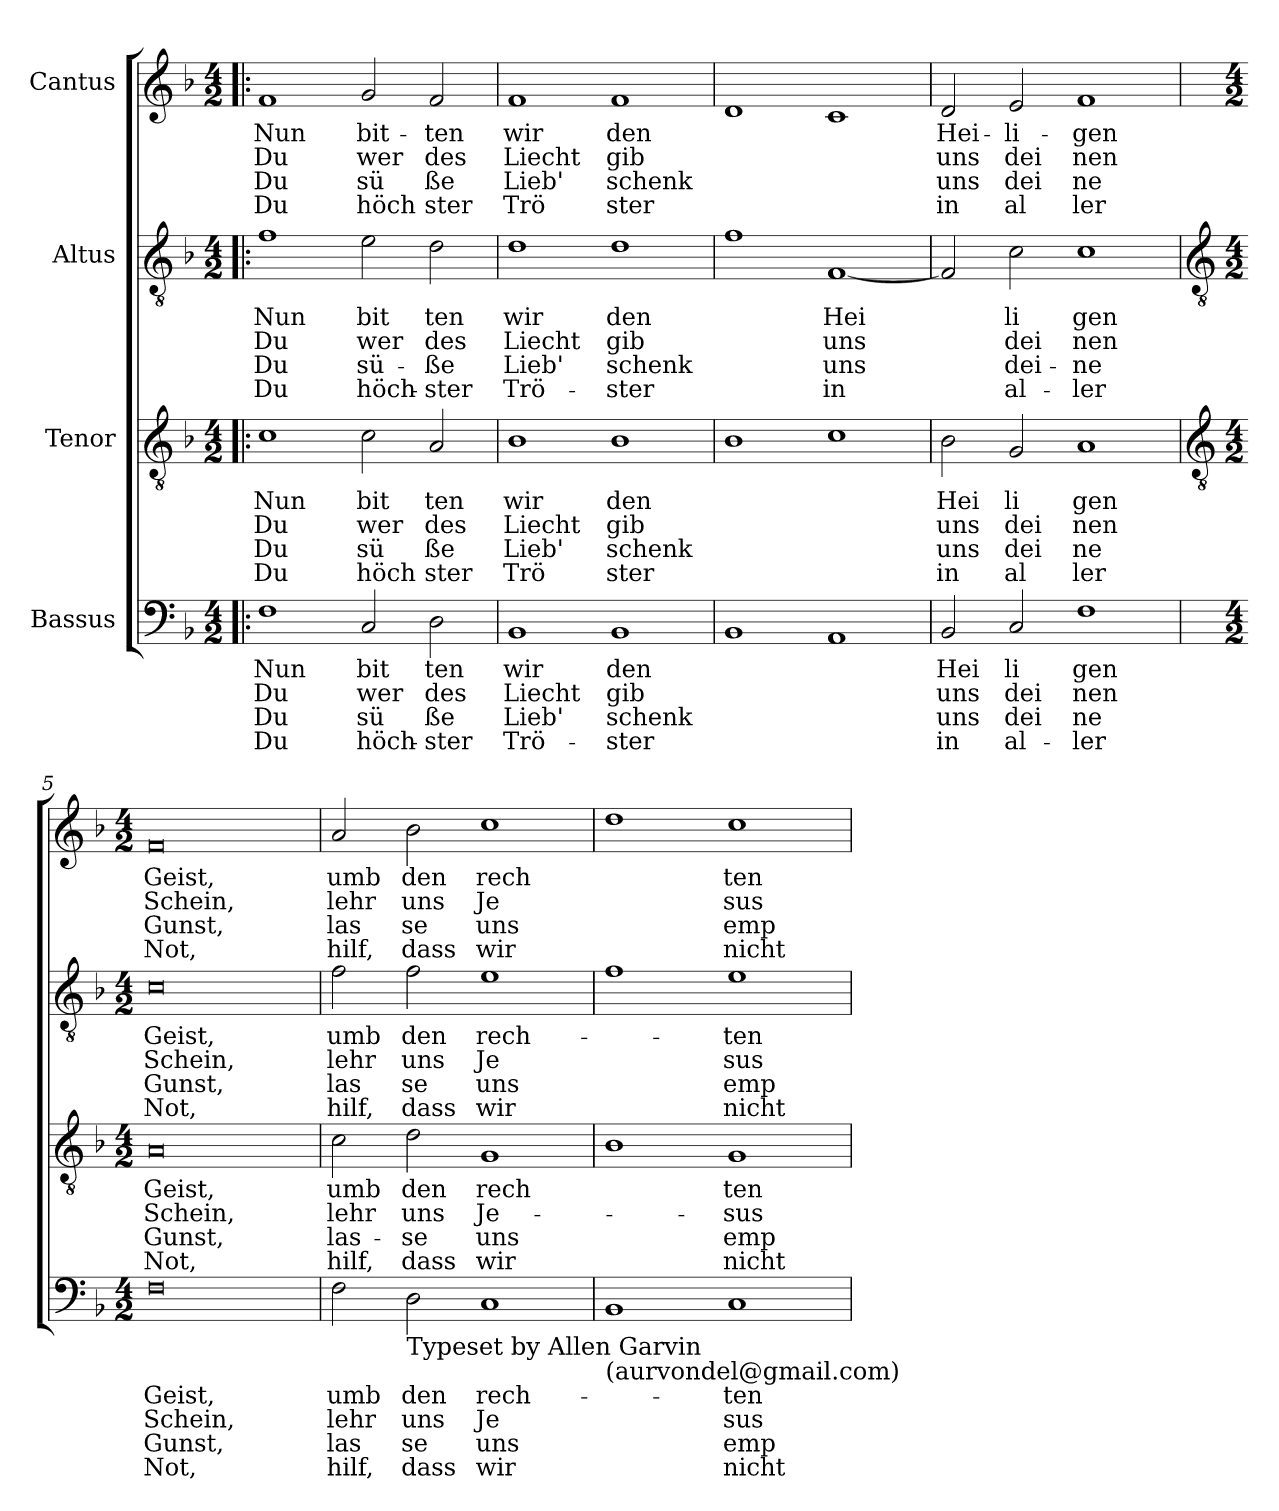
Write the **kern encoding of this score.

**kern	**text	**text	**text	**text	**kern	**text	**text	**text	**text	**kern	**text	**text	**text	**text	**kern	**text	**text	**text	**text
*part4	*part4	*part4	*part4	*part4	*part3	*part3	*part3	*part3	*part3	*part2	*part2	*part2	*part2	*part2	*part1	*part1	*part1	*part1	*part1
*staff4	*staff4	*staff4	*staff4	*staff4	*staff3	*staff3	*staff3	*staff3	*staff3	*staff2	*staff2	*staff2	*staff2	*staff2	*staff1	*staff1	*staff1	*staff1	*staff1
*I"Bassus	*	*	*	*	*I"Tenor	*	*	*	*	*I"Altus	*	*	*	*	*I"Cantus	*	*	*	*
*clefF4	*	*	*	*	*clefGv2	*	*	*	*	*clefGv2	*	*	*	*	*clefG2	*	*	*	*
*k[b-]	*	*	*	*	*k[b-]	*	*	*	*	*k[b-]	*	*	*	*	*k[b-]	*	*	*	*
*F:	*	*	*	*	*F:	*	*	*	*	*F:	*	*	*	*	*F:	*	*	*	*
*M4/2	*	*	*	*	*M4/2	*	*	*	*	*M4/2	*	*	*	*	*M4/2	*	*	*	*
=1!|:	=1!|:	=1!|:	=1!|:	=1!|:	=1!|:	=1!|:	=1!|:	=1!|:	=1!|:	=1!|:	=1!|:	=1!|:	=1!|:	=1!|:	=1!|:	=1!|:	=1!|:	=1!|:	=1!|:
!	!LO:LY:b	!LO:LY:b	!LO:LY:b	!LO:LY:b	!	!LO:LY:b	!LO:LY:b	!LO:LY:b	!LO:LY:b	!	!LO:LY:b	!LO:LY:b	!LO:LY:b	!LO:LY:b	!	!LO:LY:b	!LO:LY:b	!LO:LY:b	!LO:LY:b
1F	Nun	Du	Du	Du	1c	Nun	Du	Du	Du	1f	Nun	Du	Du	Du	1f	Nun	Du	Du	Du
!	!LO:LY:b	!LO:LY:b	!LO:LY:b	!LO:LY:b	!	!LO:LY:b	!LO:LY:b	!LO:LY:b	!LO:LY:b	!	!LO:LY:b	!LO:LY:b	!LO:LY:b	!LO:LY:b	!	!LO:LY:b	!LO:LY:b	!LO:LY:b	!LO:LY:b
2C/	bit	wer	sü	höch-	2c\	bit	wer	sü	höch	2e\	bit	wer	sü-	-höch-	2g/	bit-	-wer	sü	höch
!	!LO:LY:b	!LO:LY:b	!LO:LY:b	!LO:LY:b	!	!LO:LY:b	!LO:LY:b	!LO:LY:b	!LO:LY:b	!	!LO:LY:b	!LO:LY:b	!LO:LY:b	!LO:LY:b	!	!LO:LY:b	!LO:LY:b	!LO:LY:b	!LO:LY:b
2D\	-ten	des	ße	ster	2A/	ten	des	ße	ster	2d\	-ten	des	ße	ster	2f/	ten	des	ße	ster
=2	=2	=2	=2	=2	=2	=2	=2	=2	=2	=2	=2	=2	=2	=2	=2	=2	=2	=2	=2
!	!LO:LY:b	!LO:LY:b	!LO:LY:b	!LO:LY:b	!	!LO:LY:b	!LO:LY:b	!LO:LY:b	!LO:LY:b	!	!LO:LY:b	!LO:LY:b	!LO:LY:b	!LO:LY:b	!	!LO:LY:b	!LO:LY:b	!LO:LY:b	!LO:LY:b
1BB-	wir	Liecht	Lieb'	Trö-	1B-	wir	Liecht	Lieb'	Trö	1d	wir	Liecht	Lieb'	Trö-	1f	wir	Liecht	Lieb'	Trö
!	!LO:LY:b	!LO:LY:b	!LO:LY:b	!LO:LY:b	!	!LO:LY:b	!LO:LY:b	!LO:LY:b	!LO:LY:b	!	!LO:LY:b	!LO:LY:b	!LO:LY:b	!LO:LY:b	!	!LO:LY:b	!LO:LY:b	!LO:LY:b	!LO:LY:b
1BB-	-den	gib	schenk	ster	1B-	den	gib	schenk	ster	1d	-den	gib	schenk	ster	1f	den	gib	schenk	ster
=3	=3	=3	=3	=3	=3	=3	=3	=3	=3	=3	=3	=3	=3	=3	=3	=3	=3	=3	=3
1BB-	.	.	.	.	1B-	.	.	.	.	1f	.	.	.	.	1d	.	.	.	.
!	!	!	!	!	!	!	!	!	!	!	!LO:LY:b	!LO:LY:b	!LO:LY:b	!LO:LY:b	!	!	!	!	!
1AA	.	.	.	.	1c	.	.	.	.	[1F	Hei	uns	uns	in	1c	.	.	.	.
=4	=4	=4	=4	=4	=4	=4	=4	=4	=4	=4	=4	=4	=4	=4	=4	=4	=4	=4	=4
!	!LO:LY:b	!LO:LY:b	!LO:LY:b	!LO:LY:b	!	!LO:LY:b	!LO:LY:b	!LO:LY:b	!LO:LY:b	!	!	!	!	!	!	!LO:LY:b	!LO:LY:b	!LO:LY:b	!LO:LY:b
2BB-/	Hei	uns	uns	in	2B-\	Hei	uns	uns	in	2F/]	.	.	.	.	2d/	Hei-	-uns	uns	in
!	!LO:LY:b	!LO:LY:b	!LO:LY:b	!LO:LY:b	!	!LO:LY:b	!LO:LY:b	!LO:LY:b	!LO:LY:b	!	!LO:LY:b	!LO:LY:b	!LO:LY:b	!LO:LY:b	!	!LO:LY:b	!LO:LY:b	!LO:LY:b	!LO:LY:b
2C/	li	dei	dei	al-	2G/	li	dei	dei	al	2c\	li	dei	dei-	-al-	2e/	li-	-dei	dei	al
!	!LO:LY:b	!LO:LY:b	!LO:LY:b	!LO:LY:b	!	!LO:LY:b	!LO:LY:b	!LO:LY:b	!LO:LY:b	!	!LO:LY:b	!LO:LY:b	!LO:LY:b	!LO:LY:b	!	!LO:LY:b	!LO:LY:b	!LO:LY:b	!LO:LY:b
1F	-gen	nen	ne	ler	1A	gen	nen	ne	ler	1c	-gen	nen	ne	ler	1f	gen	nen	ne	ler
!!LO:LB:g=z
=5	=5	=5	=5	=5	=5	=5	=5	=5	=5	=5	=5	=5	=5	=5	=5	=5	=5	=5	=5
*	*	*	*	*	*clefGv2	*	*	*	*	*clefGv2	*	*	*	*	*	*	*	*	*
*M4/2	*	*	*	*	*M4/2	*	*	*	*	*M4/2	*	*	*	*	*M4/2	*	*	*	*
!	!LO:LY:b	!LO:LY:b	!LO:LY:b	!LO:LY:b	!	!LO:LY:b	!LO:LY:b	!LO:LY:b	!LO:LY:b	!	!LO:LY:b	!LO:LY:b	!LO:LY:b	!LO:LY:b	!	!LO:LY:b	!LO:LY:b	!LO:LY:b	!LO:LY:b
0F	Geist,	Schein,	Gunst,	Not,	0A	Geist,	Schein,	Gunst,	Not,	0c	Geist,	Schein,	Gunst,	Not,	0f	Geist,	Schein,	Gunst,	Not,
=6	=6	=6	=6	=6	=6	=6	=6	=6	=6	=6	=6	=6	=6	=6	=6	=6	=6	=6	=6
!	!LO:LY:b	!LO:LY:b	!LO:LY:b	!LO:LY:b	!	!LO:LY:b	!LO:LY:b	!LO:LY:b	!LO:LY:b	!	!LO:LY:b	!LO:LY:b	!LO:LY:b	!LO:LY:b	!	!LO:LY:b	!LO:LY:b	!LO:LY:b	!LO:LY:b
2F\	umb	lehr	las	hilf,	2c\	umb	lehr	las-	-hilf,	2f\	umb	lehr	las	hilf,	2a/	umb	lehr	las	hilf,
!LO:TX:b:t=Typeset by Allen Garvin	!	!	!	!	!	!	!	!	!	!	!	!	!	!	!	!	!	!	!
!	!LO:LY:b	!LO:LY:b	!LO:LY:b	!LO:LY:b	!	!LO:LY:b	!LO:LY:b	!LO:LY:b	!LO:LY:b	!	!LO:LY:b	!LO:LY:b	!LO:LY:b	!LO:LY:b	!	!LO:LY:b	!LO:LY:b	!LO:LY:b	!LO:LY:b
2D\	den	uns	se	dass	2d\	den	uns	se	dass	2f\	den	uns	se	dass	2b-\	den	uns	se	dass
!	!LO:LY:b	!LO:LY:b	!LO:LY:b	!LO:LY:b	!	!LO:LY:b	!LO:LY:b	!LO:LY:b	!LO:LY:b	!	!LO:LY:b	!LO:LY:b	!LO:LY:b	!LO:LY:b	!	!LO:LY:b	!LO:LY:b	!LO:LY:b	!LO:LY:b
1C	rech-	-Je	uns	wir	1G	rech	Je-	-uns	wir	1e	rech-	-Je	uns	wir	1cc	rech	Je	uns	wir
=7	=7	=7	=7	=7	=7	=7	=7	=7	=7	=7	=7	=7	=7	=7	=7	=7	=7	=7	=7
!LO:TX:b:t=(aurvondel@gmail.com)	!	!	!	!	!	!	!	!	!	!	!	!	!	!	!	!	!	!	!
1BB-	.	.	.	.	1B-	.	.	.	.	1f	.	.	.	.	1dd	.	.	.	.
!	!LO:LY:b	!LO:LY:b	!LO:LY:b	!LO:LY:b	!	!LO:LY:b	!LO:LY:b	!LO:LY:b	!LO:LY:b	!	!LO:LY:b	!LO:LY:b	!LO:LY:b	!LO:LY:b	!	!LO:LY:b	!LO:LY:b	!LO:LY:b	!LO:LY:b
1C	ten	sus	emp	nicht	1G	ten	sus	emp-	-nicht	1e	ten	sus	emp	nicht	1cc	ten	sus	emp	nicht
=	=	=	=	=	=	=	=	=	=	=	=	=	=	=	=	=	=	=	=
*-	*-	*-	*-	*-	*-	*-	*-	*-	*-	*-	*-	*-	*-	*-	*-	*-	*-	*-	*-
